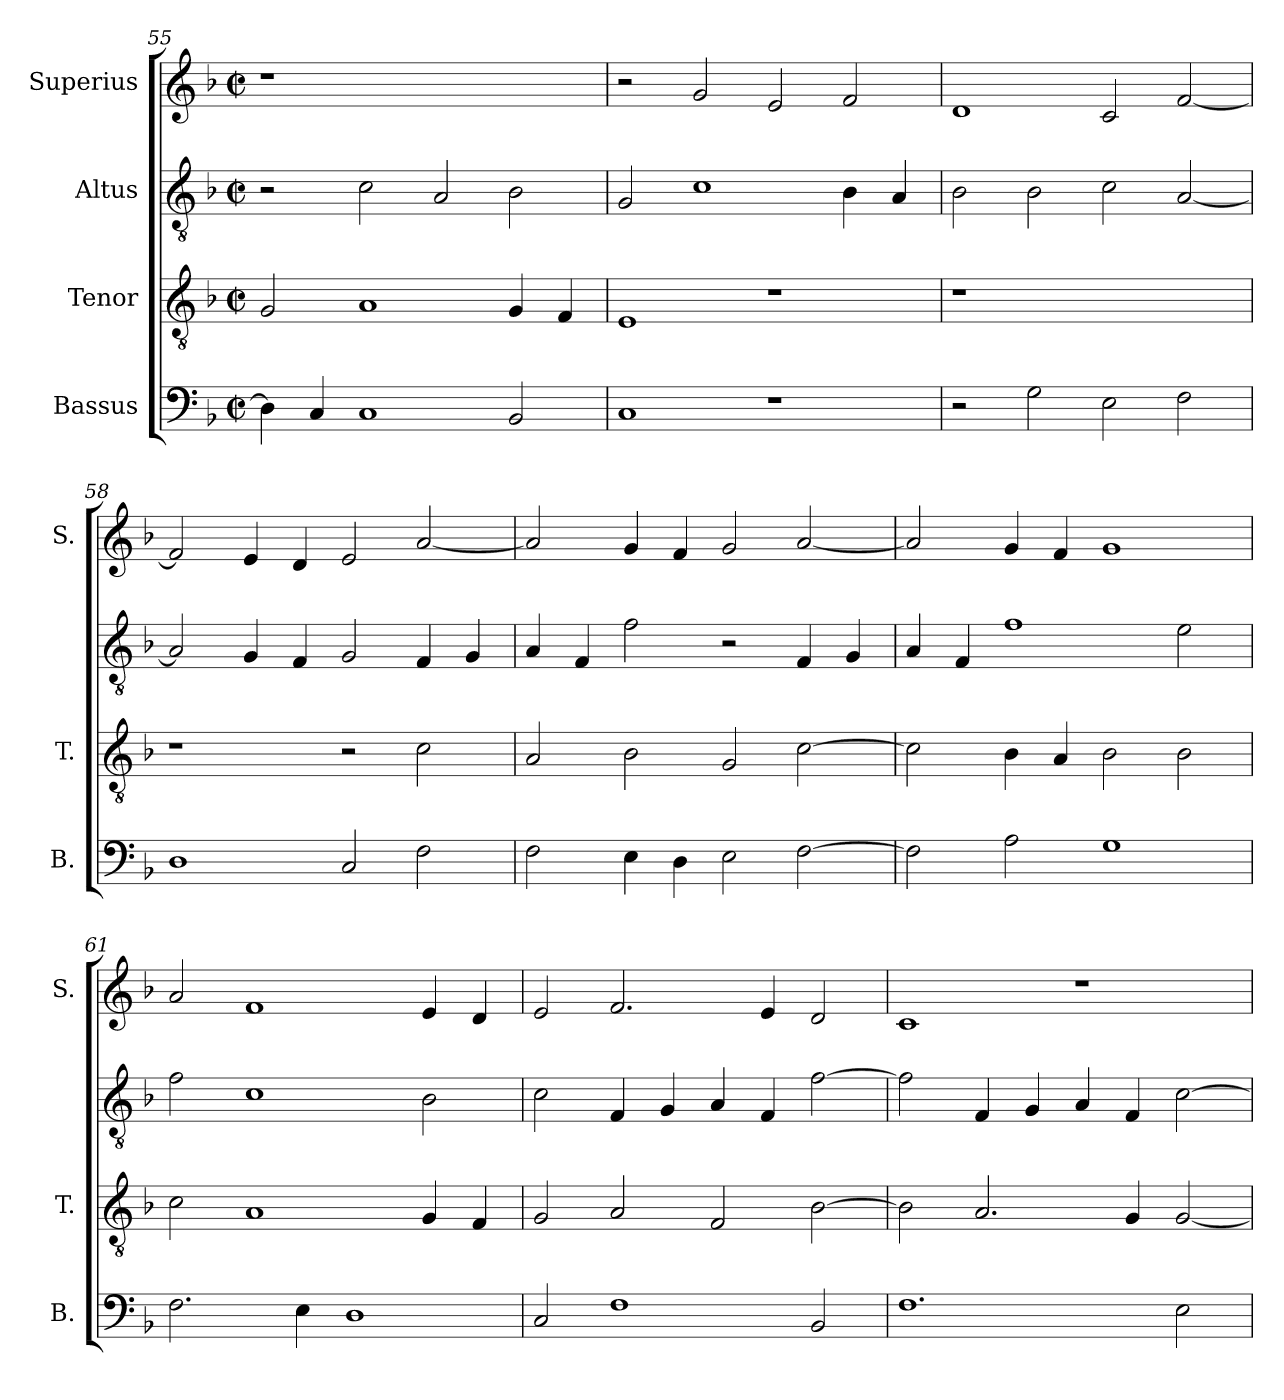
**kern	**kern	**kern	**kern
*part4	*part3	*part2	*part1
*staff4	*staff3	*staff2	*staff1
*I"Bassus	*I"Tenor	*I"Altus	*I"Superius
*I'B.	*I'T.	*	*I'S.
*clefF4	*clefGv2	*clefGv2	*clefG2
*	*ITrd7c12	*ITrd7c12	*
*k[b-]	*k[b-]	*k[b-]	*k[b-]
*F:	*F:	*F:	*F:
*M2/2	*M2/2	*M2/2	*M2/2
*met(c|)	*met(c|)	*met(c|)	*met(c|)
=55	=55	=55	=55
!	!	!	!LO:N:vis=1
4Di\]	2GGi/	2r	1r
4Ci/	.	.	.
1Ci	1AAi	2Ci\	.
.	.	2AAi/	1ryy
2BB-i/	4GGi/	2BB-i\	.
.	4FFi/	.	.
=56	=56	=56	=56
1Ci	1EEi	2GGi/	2r
.	.	1Ci	2gi/
1r	1r	.	2ei/
.	.	4BB-i\	2fi/
.	.	4AAi/	.
=57	=57	=57	=57
!	!LO:N:vis=1	!	!
2r	1r	2BB-i\	1di
2Gi\	.	2BB-i\	.
2Ei\	1ryy	2Ci\	2ci/
2Fi\	.	[<2AAi/	[<2fi/
=58	=58	=58	=58
1Di	1r	2AAi/]	2fi/]
.	.	4GGi/	4ei/
.	.	4FFi/	4di/
2Ci/	2r	2GGi/	2ei/
2Fi\	2Ci\	4FFi/	[<2ai/
.	.	4GGi/	.
!!LO:PB:g=z
=59	=59	=59	=59
2Fi\	2AAi/	4AAi/	2ai/]
.	.	4FFi/	.
4Ei\	2BB-i\	2Fi\	4gi/
4Di\	.	.	4fi/
2Ei\	2GGi/	2r	2gi/
[>2Fi\	[>2Ci\	4FFi/	[<2ai/
.	.	4GGi/	.
=60	=60	=60	=60
2Fi\]	2Ci\]	4AAi/	2ai/]
.	.	4FFi/	.
2Ai\	4BB-i\	1Fi	4gi/
.	4AAi/	.	4fi/
1Gi	2BB-i\	.	1gi
.	2BB-i\	2Ei\	.
=61	=61	=61	=61
2.Fi\	2Ci\	2Fi\	2ai/
.	1AAi	1Ci	1fi
4Ei\	.	.	.
1Di	.	.	.
.	4GGi/	2BB-i\	4ei/
.	4FFi/	.	4di/
=62	=62	=62	=62
2Ci/	2GGi/	2Ci\	2ei/
1Fi	2AAi/	4FFi/	2.fi/
.	.	4GGi/	.
.	2FFi/	4AAi/	.
.	.	4FFi/	4ei/
2BB-i/	[>2BB-i\	[>2Fi\	2di/
!!LO:LB:g=z
=63	=63	=63	=63
1.Fi	2BB-i\]	2Fi\]	1ci
.	2.AAi/	4FFi/	.
.	.	4GGi/	.
.	.	4AAi/	1r
.	4GGi/	4FFi/	.
2Ei\	[<2GGi/	[>2Ci\	.
=	=	=	=
*-	*-	*-	*-
